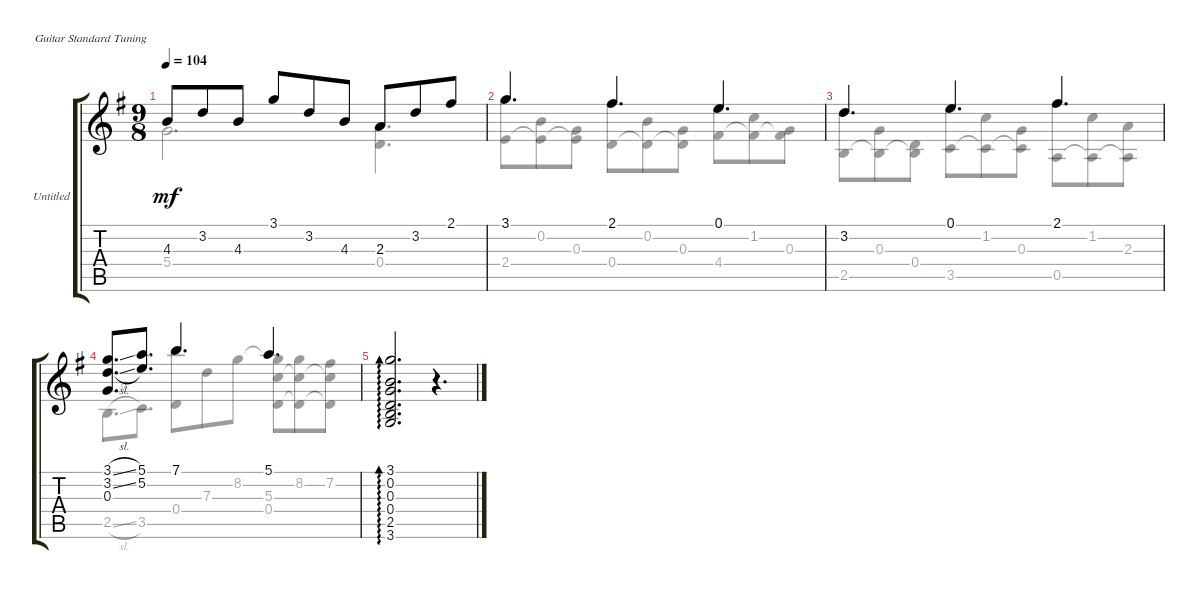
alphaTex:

\bracketExtendMode groupsimilarinstruments
\firstSystemTrackNameOrientation horizontal
\otherSystemsTrackNameOrientation horizontal
\track ("Untitled" "Untitled") {instrument acousticguitarnylon}
\staff {score tabs}
\tuning (E4 B3 G3 D3 A2 E2)
\voice
\ts (9 8)
\tempo 104
\clef g2
\ks g
4.3.8{dy mf} 3.2.8 4.3.8 3.1.8 3.2.8 4.3.8 2.3.8 3.2.8 2.1.8 |
3.1.4{d} 2.1.4{d} 0.1.4{d} |
3.2.4{d} 0.1.4{d} 2.1.4{d} |
(3.1{sl} 3.2{sl} 0.3).8{d} (5.1 5.2).8{d} 7.1.4{d} 5.1.4{d} |
(3.1 0.2 0.3 0.4 2.5 3.6).2{d ad 0} r.4{d}
\voice
\clef g2
\ottava regular
\simile none
\ks g
5.4.2{d dy mf} (2.3 0.4).4{d} |
(3.1 2.4).8 (0.2 2.4{t}).8 (0.3 2.4{t}).8 (2.1 0.4).8 (0.2 0.4{t}).8 (0.3 0.4{t}).8 (0.1 4.4).8 (1.2 4.4{t}).8 (0.3 4.4{t}).8 |
(3.2 2.5).8 (0.3 2.5{t}).8 (0.4 2.5{t}).8 (0.1 3.5).8 (1.2 3.5{t}).8 (0.3 3.5{t}).8 (2.1 0.5).8 (1.2 0.5{t}).8 (2.3 0.5{t}).8 |
2.5{sl}.8{d} 3.5.8{d} (7.1 0.4).8 7.3.8 8.2.8 (8.2{t} 5.3 0.4).8 (8.2 5.3{t} 0.4{t}).8 (7.2 5.3{t} 0.4{t}).8 |
